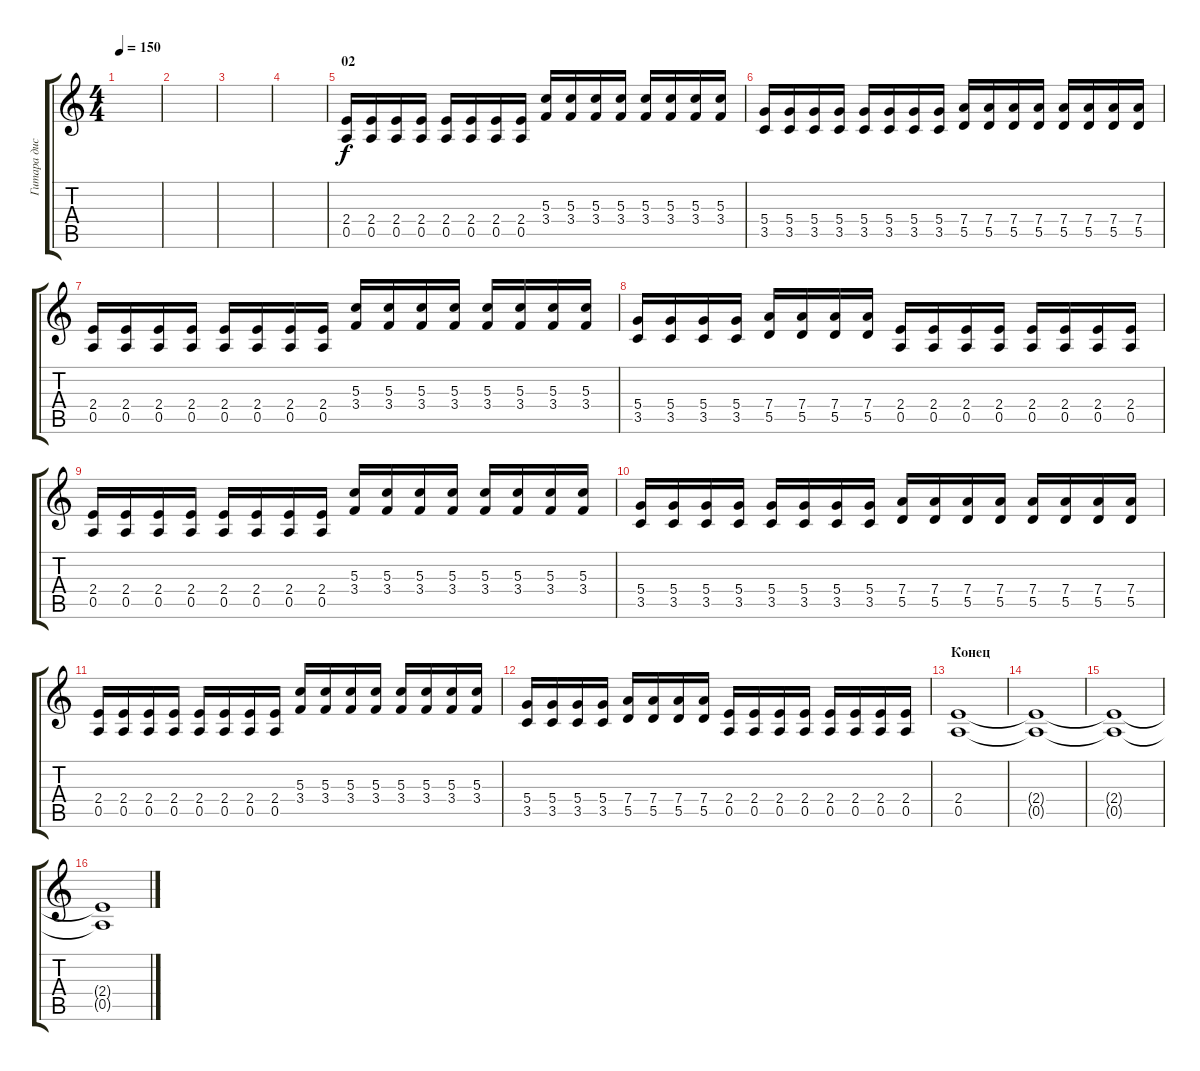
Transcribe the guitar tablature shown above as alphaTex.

\track ("Гитара дист 2" "Гитара дис") {instrument distortionguitar}
\staff {score tabs}
\tuning (E4 B3 G3 D3 A2 E2) {hide}
\ts (4 4)
\tempo 150
\clef g2
\ks c
|
|
|
|
\section ("" "02")
(2.4 0.5).16 (2.4 0.5).16 (2.4 0.5).16 (2.4 0.5).16 (2.4 0.5).16 (2.4 0.5).16 (2.4 0.5).16 (2.4 0.5).16 (5.3 3.4).16 (5.3 3.4).16 (5.3 3.4).16 (5.3 3.4).16 (5.3 3.4).16 (5.3 3.4).16 (5.3 3.4).16 (5.3 3.4).16 |
(5.4 3.5).16 (5.4 3.5).16 (5.4 3.5).16 (5.4 3.5).16 (5.4 3.5).16 (5.4 3.5).16 (5.4 3.5).16 (5.4 3.5).16 (7.4 5.5).16 (7.4 5.5).16 (7.4 5.5).16 (7.4 5.5).16 (7.4 5.5).16 (7.4 5.5).16 (7.4 5.5).16 (7.4 5.5).16 |
(2.4 0.5).16 (2.4 0.5).16 (2.4 0.5).16 (2.4 0.5).16 (2.4 0.5).16 (2.4 0.5).16 (2.4 0.5).16 (2.4 0.5).16 (5.3 3.4).16 (5.3 3.4).16 (5.3 3.4).16 (5.3 3.4).16 (5.3 3.4).16 (5.3 3.4).16 (5.3 3.4).16 (5.3 3.4).16 |
(5.4 3.5).16 (5.4 3.5).16 (5.4 3.5).16 (5.4 3.5).16 (7.4 5.5).16 (7.4 5.5).16 (7.4 5.5).16 (7.4 5.5).16 (2.4 0.5).16 (2.4 0.5).16 (2.4 0.5).16 (2.4 0.5).16 (2.4 0.5).16 (2.4 0.5).16 (2.4 0.5).16 (2.4 0.5).16 |
(2.4 0.5).16 (2.4 0.5).16 (2.4 0.5).16 (2.4 0.5).16 (2.4 0.5).16 (2.4 0.5).16 (2.4 0.5).16 (2.4 0.5).16 (5.3 3.4).16 (5.3 3.4).16 (5.3 3.4).16 (5.3 3.4).16 (5.3 3.4).16 (5.3 3.4).16 (5.3 3.4).16 (5.3 3.4).16 |
(5.4 3.5).16 (5.4 3.5).16 (5.4 3.5).16 (5.4 3.5).16 (5.4 3.5).16 (5.4 3.5).16 (5.4 3.5).16 (5.4 3.5).16 (7.4 5.5).16 (7.4 5.5).16 (7.4 5.5).16 (7.4 5.5).16 (7.4 5.5).16 (7.4 5.5).16 (7.4 5.5).16 (7.4 5.5).16 |
(2.4 0.5).16 (2.4 0.5).16 (2.4 0.5).16 (2.4 0.5).16 (2.4 0.5).16 (2.4 0.5).16 (2.4 0.5).16 (2.4 0.5).16 (5.3 3.4).16 (5.3 3.4).16 (5.3 3.4).16 (5.3 3.4).16 (5.3 3.4).16 (5.3 3.4).16 (5.3 3.4).16 (5.3 3.4).16 |
(5.4 3.5).16 (5.4 3.5).16 (5.4 3.5).16 (5.4 3.5).16 (7.4 5.5).16 (7.4 5.5).16 (7.4 5.5).16 (7.4 5.5).16 (2.4 0.5).16 (2.4 0.5).16 (2.4 0.5).16 (2.4 0.5).16 (2.4 0.5).16 (2.4 0.5).16 (2.4 0.5).16 (2.4 0.5).16 |
\section ("" "Конец")
(2.4 0.5).1 |
(2.4{t} 0.5{t}).1 |
(2.4{t} 0.5{t}).1 |
(2.4{t} 0.5{t}).1
